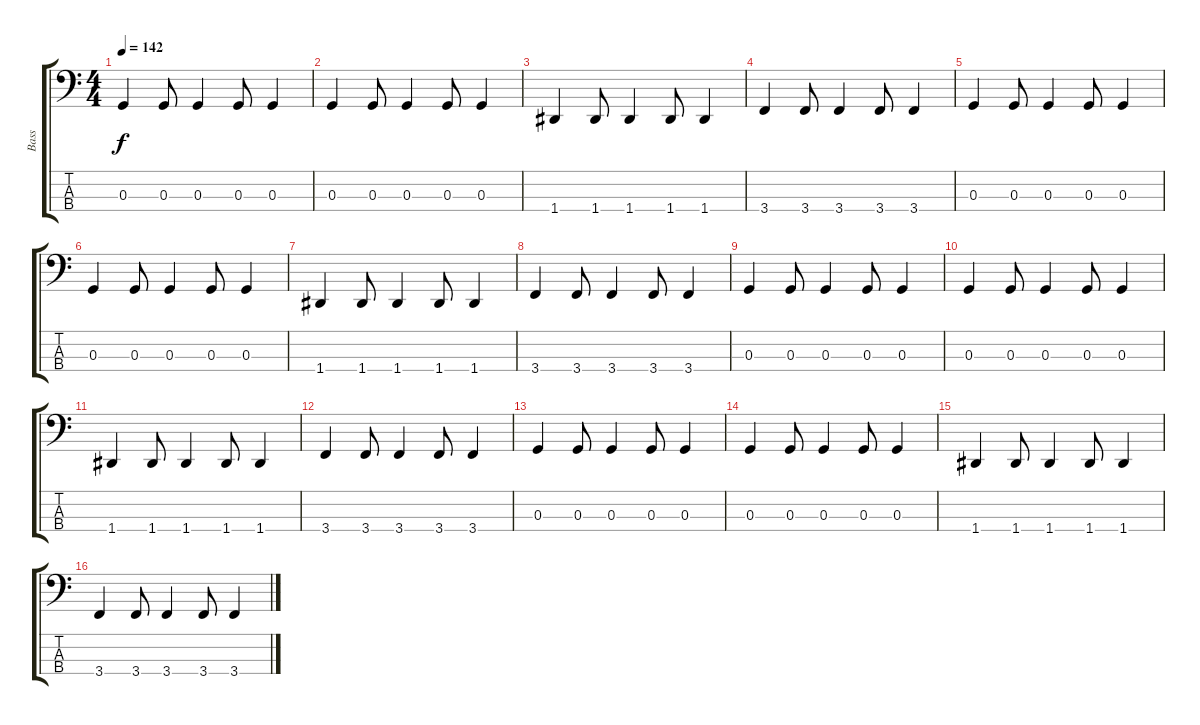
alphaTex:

\track ("Bass" "Bass") {instrument electricbassfinger}
\staff {score tabs}
\tuning (F2 C2 G1 D1) {hide}
\ts (4 4)
\tempo 142
\clef f4
\ks c
0.3.4{dy f} 0.3.8 0.3.4 0.3.8 0.3.4 |
0.3.4 0.3.8 0.3.4 0.3.8 0.3.4 |
1.4.4 1.4.8 1.4.4 1.4.8 1.4.4 |
3.4.4 3.4.8 3.4.4 3.4.8 3.4.4 |
0.3.4 0.3.8 0.3.4 0.3.8 0.3.4 |
0.3.4 0.3.8 0.3.4 0.3.8 0.3.4 |
1.4.4 1.4.8 1.4.4 1.4.8 1.4.4 |
3.4.4 3.4.8 3.4.4 3.4.8 3.4.4 |
0.3.4 0.3.8 0.3.4 0.3.8 0.3.4 |
0.3.4 0.3.8 0.3.4 0.3.8 0.3.4 |
1.4.4 1.4.8 1.4.4 1.4.8 1.4.4 |
3.4.4 3.4.8 3.4.4 3.4.8 3.4.4 |
0.3.4 0.3.8 0.3.4 0.3.8 0.3.4 |
0.3.4 0.3.8 0.3.4 0.3.8 0.3.4 |
1.4.4 1.4.8 1.4.4 1.4.8 1.4.4 |
3.4.4 3.4.8 3.4.4 3.4.8 3.4.4
